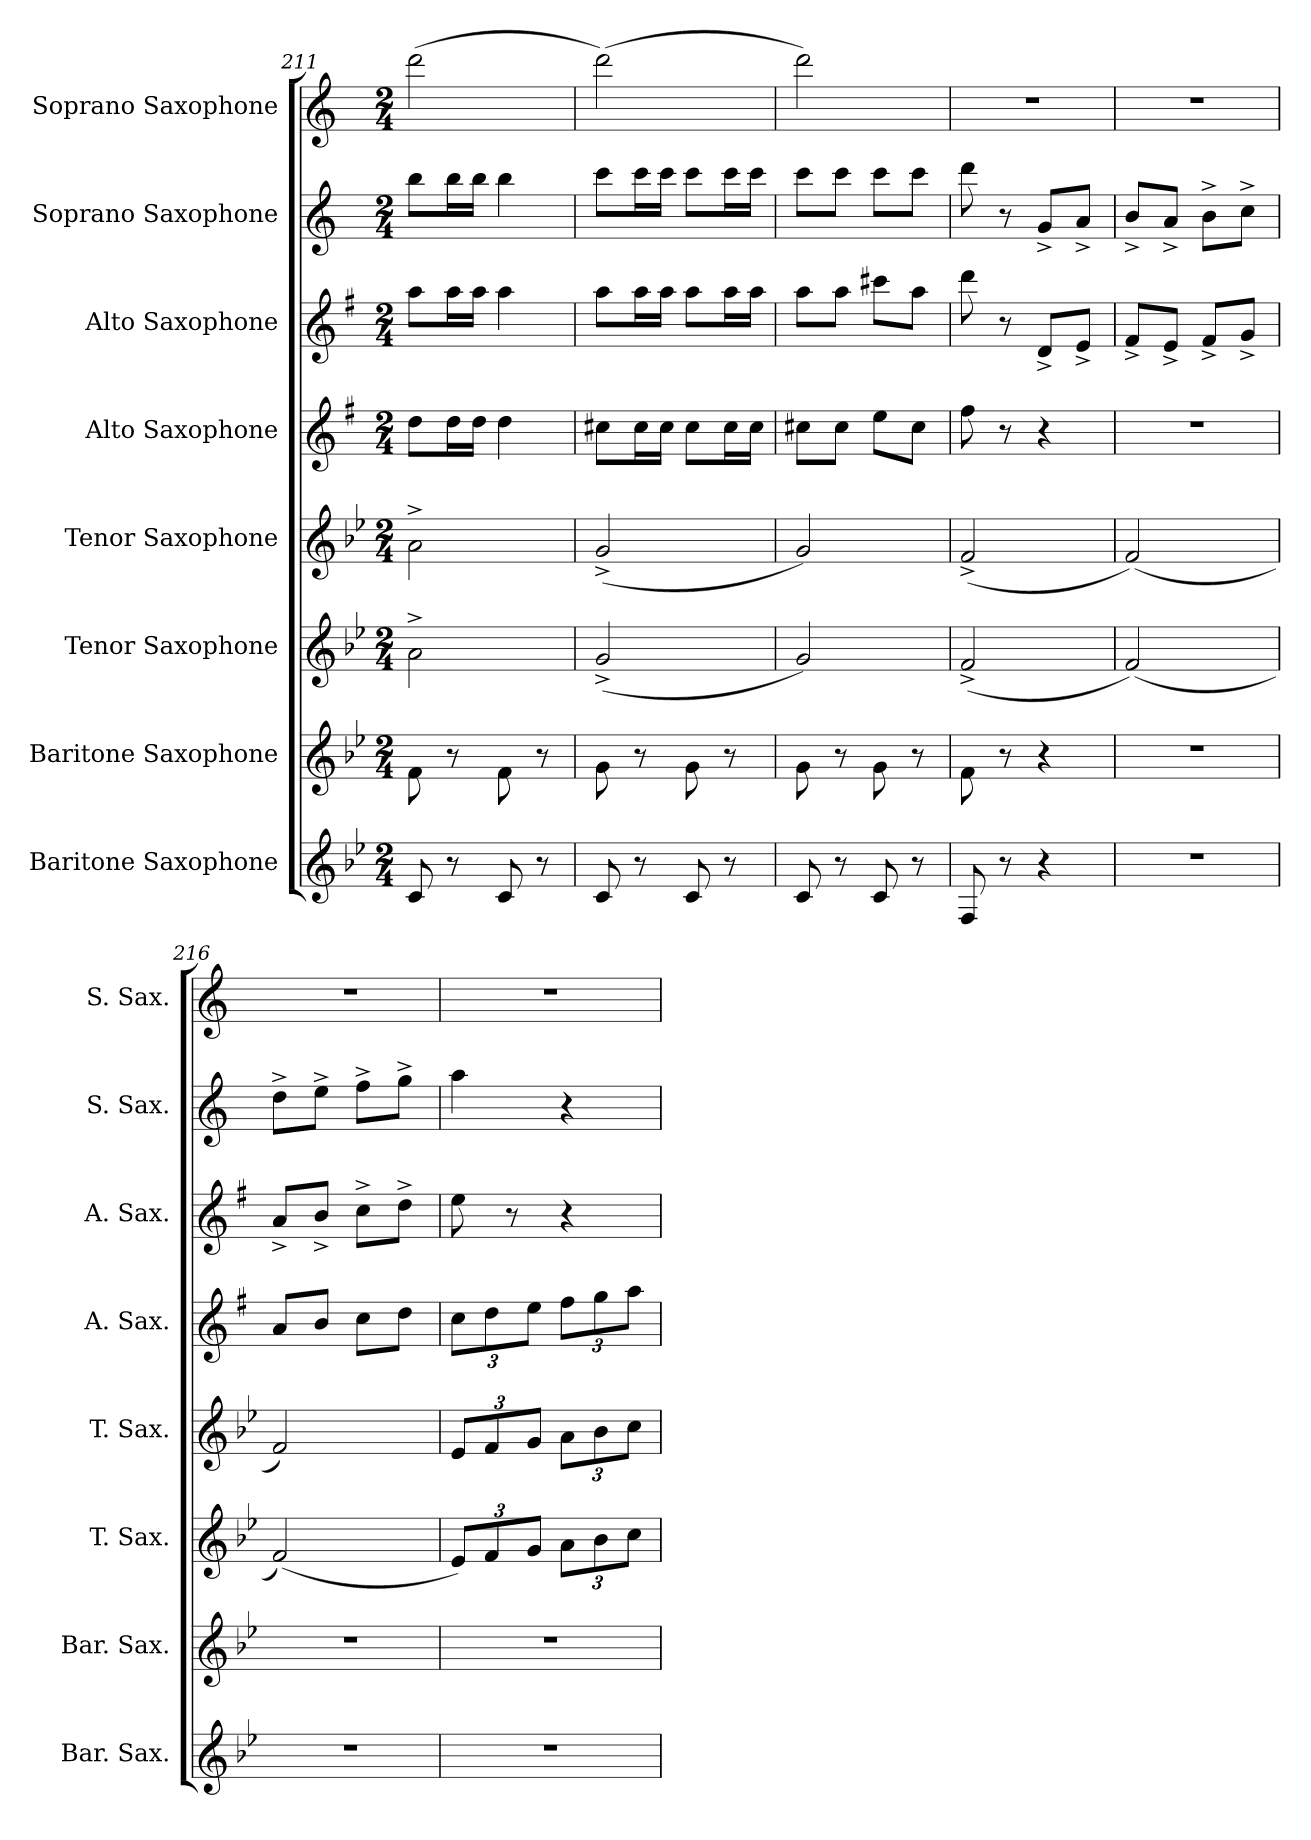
**kern	**kern	**kern	**kern	**kern	**kern	**kern	**kern
*part8	*part7	*part6	*part5	*part4	*part3	*part2	*part1
*staff8	*staff7	*staff6	*staff5	*staff4	*staff3	*staff2	*staff1
*I"Baritone Saxophone	*I"Baritone Saxophone	*I"Tenor Saxophone	*I"Tenor Saxophone	*I"Alto Saxophone	*I"Alto Saxophone	*I"Soprano Saxophone	*I"Soprano Saxophone
*I'Bar. Sax.	*I'Bar. Sax.	*I'T. Sax.	*I'T. Sax.	*I'A. Sax.	*I'A. Sax.	*I'S. Sax.	*I'S. Sax.
!!LO:PB:g=z
*clefG2	*clefG2	*clefG2	*clefG2	*clefG2	*clefG2	*clefG2	*clefG2
*ITrd12c21	*ITrd12c21	*ITrd8c14	*ITrd8c14	*ITrd5c9	*ITrd5c9	*ITrd1c2	*ITrd1c2
*k[b-e-]	*k[b-e-]	*k[b-e-]	*k[b-e-]	*k[b-e-]	*k[b-e-]	*k[b-e-]	*k[b-e-]
*M2/4	*M2/4	*M2/4	*M2/4	*M2/4	*M2/4	*M2/4	*M2/4
=211	=211	=211	=211	=211	=211	=211	=211
8C/	8F\	2A^\	2A^\	8f\L	8cc\L	8aa\L	(2ccc\
8r	8r	.	.	16f\L	16cc\L	16aa\L	.
.	.	.	.	16f\JJ	16cc\JJ	16aa\JJ	.
8C/	8F\	.	.	4f\	4cc\	4aa\	.
8r	8r	.	.	.	.	.	.
=212	=212	=212	=212	=212	=212	=212	=212
8C/	8G\	(2G^/	(2G^/	8en\L	8cc\L	8bb-\L	(2ccc\)
8r	8r	.	.	16e\L	16cc\L	16bb-\L	.
.	.	.	.	16e\JJ	16cc\JJ	16bb-\JJ	.
8C/	8G\	.	.	8e\L	8cc\L	8bb-\L	.
8r	8r	.	.	16e\L	16cc\L	16bb-\L	.
.	.	.	.	16e\JJ	16cc\JJ	16bb-\JJ	.
=213	=213	=213	=213	=213	=213	=213	=213
8C/	8G\	2G/)	2G/)	8en\L	8cc\L	8bb-\L	2ccc\)
8r	8r	.	.	8e\J	8cc\J	8bb-\J	.
8C/	8G\	.	.	8g\L	8een\L	8bb-\L	.
8r	8r	.	.	8e\J	8cc\J	8bb-\J	.
=214	=214	=214	=214	=214	=214	=214	=214
8FF/	8F\	(2F^/	(2F^/	8a\	8ff\	8ccc\	2r
8r	8r	.	.	8r	8r	8r	.
4r	4r	.	.	4r	8F^/L	8f^/L	.
.	.	.	.	.	8G^/J	8g^/J	.
=215	=215	=215	=215	=215	=215	=215	=215
2r	2r	(2F/)	(2F/)	2r	8A^/L	8a^/L	2r
.	.	.	.	.	8G^/J	8g^/J	.
.	.	.	.	.	8A^/L	8a^\L	.
.	.	.	.	.	8B-^/J	8b-^\J	.
=216	=216	=216	=216	=216	=216	=216	=216
2r	2r	(2F/)	2F/)	8c/L	8c^/L	8cc^\L	2r
.	.	.	.	8d/J	8d^/J	8dd^\J	.
.	.	.	.	8e-\L	8e-^\L	8ee-^\L	.
.	.	.	.	8f\J	8f^\J	8ff^\J	.
!!LO:PB:g=z
=217	=217	=217	=217	=217	=217	=217	=217
!!LO:REH:place=s1:a:B:fs=14:t=M
*	*	*Xbrackettup	*Xbrackettup	*Xbrackettup	*	*	*
*	*	*	*	*	*	*	*MM110
2r	2r	12E-/L)	12E-/L	12e-\L	8g\	4gg\	2r
.	.	12F/	12F/	12f\	.	.	.
.	.	.	.	.	8r	.	.
.	.	12G/J	12G/J	12g\J	.	.	.
.	.	12A\L	12A\L	12a\L	4r	4r	.
.	.	12B-\	12B-\	12b-\	.	.	.
.	.	12c\J	12c\J	12cc\J	.	.	.
=	=	=	=	=	=	=	=
*-	*-	*-	*-	*-	*-	*-	*-
